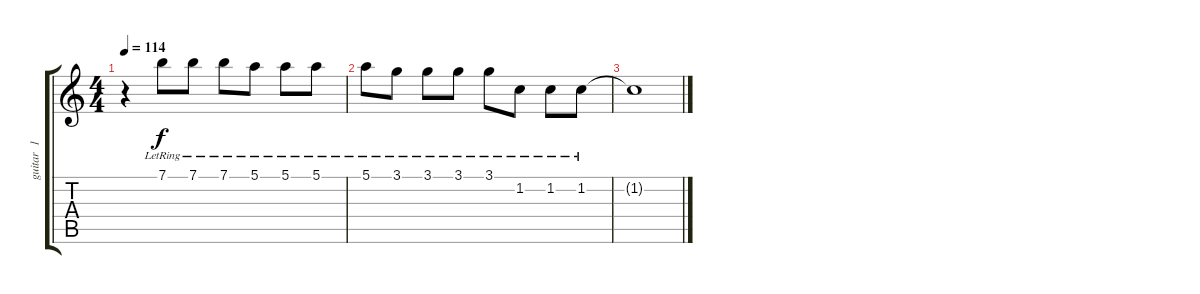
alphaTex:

\track ("guitar  1" "guitar  1") {instrument electricguitarjazz}
\staff {score tabs}
\tuning (E4 B3 G3 D3 A2 E2) {hide}
\ts (4 4)
\tempo 114
\clef g2
\ks c
r.4{dy f} 7.1{lr}.8 7.1{lr}.8 7.1{lr}.8 5.1{lr}.8 5.1{lr}.8 5.1{lr}.8 |
5.1{lr}.8 3.1{lr}.8 3.1{lr}.8 3.1{lr}.8 3.1{lr}.8 1.2{lr}.8 1.2{lr}.8 1.2{lr}.8 |
1.2{t}.1
